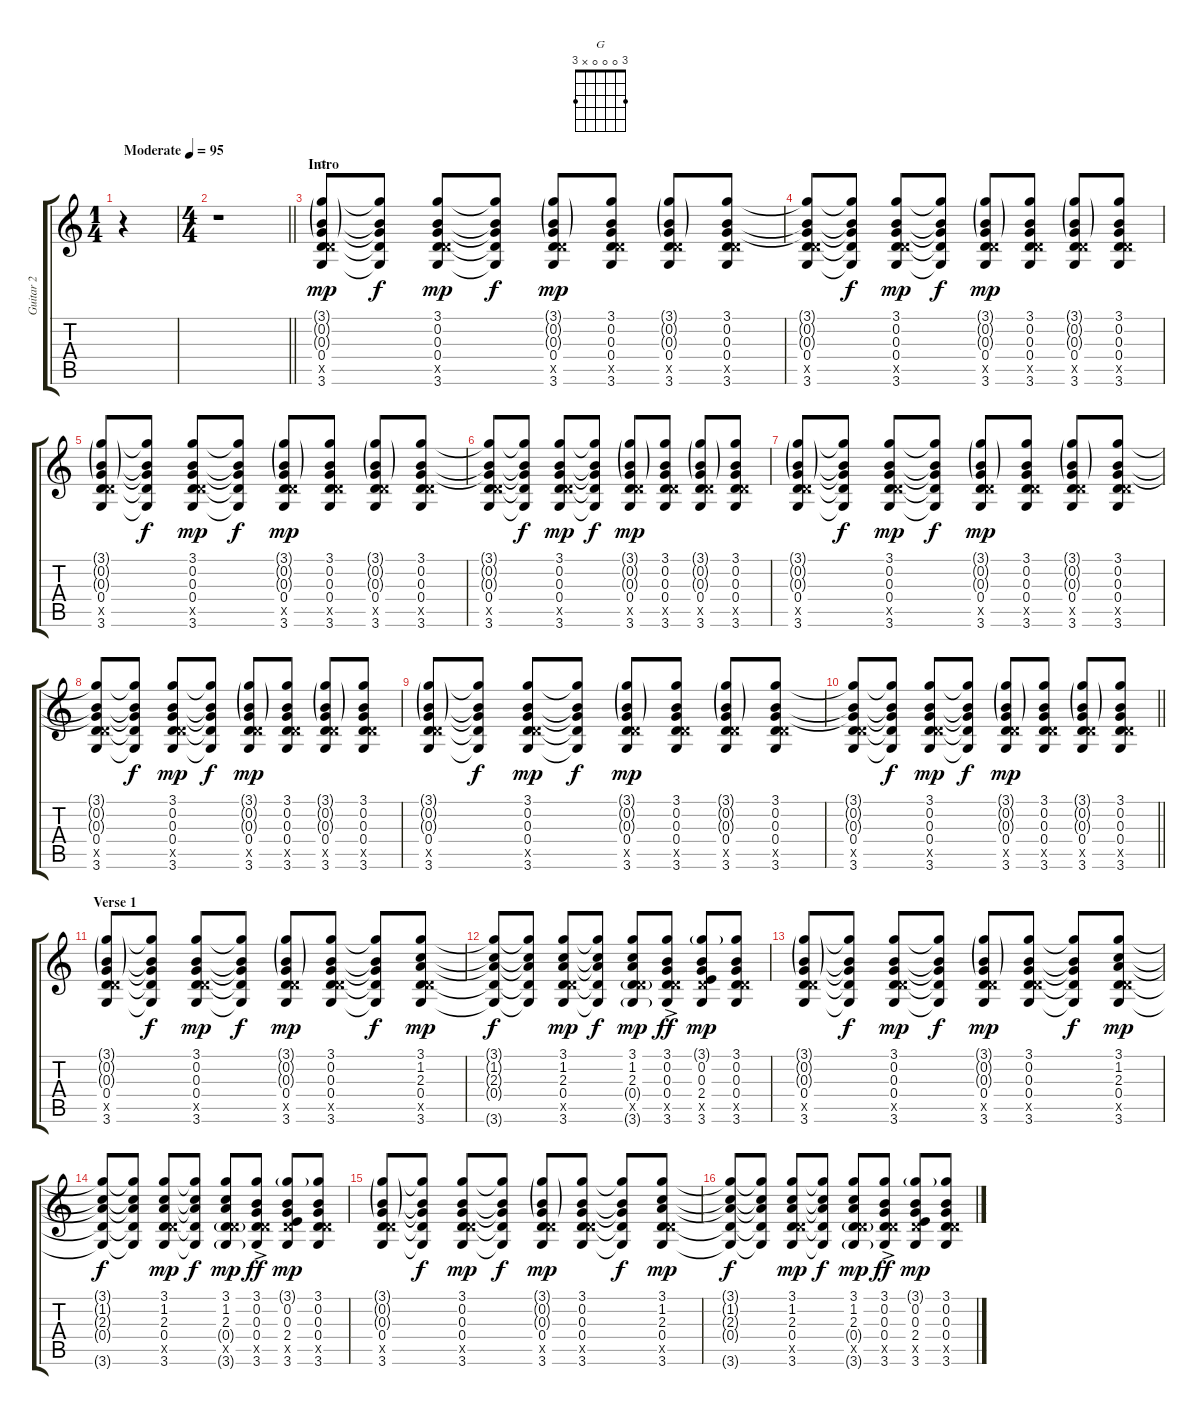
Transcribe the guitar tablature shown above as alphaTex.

\track ("Guitar 2" "Guitar 2") {instrument acousticguitarsteel}
\staff {score tabs}
\tuning (E4 B3 G3 D3 A2 E2) {hide}
\chord ("G" 3 0 0 0 x 3)
\ts (1 4)
\tempo (95 "Moderate")
\clef g2
\ks c
r.4{dy mp instrument acousticguitarsteel} |
\ts (4 4)
\barLineRight lightlight
r.1 |
\section ("" "Intro")
(3.1{g} 0.2{g} 0.3{g} 0.4 5.5{x} 3.6).8{ch "G"} (3.1{t} 0.2{t} 0.3{t} 0.4{t} 3.6{t}).8{dy f} (3.1 0.2 0.3 0.4 5.5{x} 3.6).8{dy mp} (3.1{t} 0.2{t} 0.3{t} 0.4{t} 3.6{t}).8{dy f} (3.1{g} 0.2{g} 0.3{g} 0.4 5.5{x} 3.6).8{dy mp} (3.1 0.2 0.3 0.4 5.5{x} 3.6).8 (3.1{g} 0.2{g} 0.3{g} 0.4 5.5{x} 3.6).8 (3.1 0.2 0.3 0.4 5.5{x} 3.6).8 |
(3.1{t} 0.2{t} 0.3{t} 0.4 5.5{x} 3.6).8 (3.1{t} 0.2{t} 0.3{t} 0.4{t} 3.6{t}).8{dy f} (3.1 0.2 0.3 0.4 5.5{x} 3.6).8{dy mp} (3.1{t} 0.2{t} 0.3{t} 0.4{t} 3.6{t}).8{dy f} (3.1{g} 0.2{g} 0.3{g} 0.4 5.5{x} 3.6).8{dy mp} (3.1 0.2 0.3 0.4 5.5{x} 3.6).8 (3.1{g} 0.2{g} 0.3{g} 0.4 5.5{x} 3.6).8 (3.1 0.2 0.3 0.4 5.5{x} 3.6).8 |
(3.1{g} 0.2{g} 0.3{g} 0.4 5.5{x} 3.6).8 (3.1{t} 0.2{t} 0.3{t} 0.4{t} 3.6{t}).8{dy f} (3.1 0.2 0.3 0.4 5.5{x} 3.6).8{dy mp} (3.1{t} 0.2{t} 0.3{t} 0.4{t} 3.6{t}).8{dy f} (3.1{g} 0.2{g} 0.3{g} 0.4 5.5{x} 3.6).8{dy mp} (3.1 0.2 0.3 0.4 5.5{x} 3.6).8 (3.1{g} 0.2{g} 0.3{g} 0.4 5.5{x} 3.6).8 (3.1 0.2 0.3 0.4 5.5{x} 3.6).8 |
(3.1{t} 0.2{t} 0.3{t} 0.4 5.5{x} 3.6).8 (3.1{t} 0.2{t} 0.3{t} 0.4{t} 3.6{t}).8{dy f} (3.1 0.2 0.3 0.4 5.5{x} 3.6).8{dy mp} (3.1{t} 0.2{t} 0.3{t} 0.4{t} 3.6{t}).8{dy f} (3.1{g} 0.2{g} 0.3{g} 0.4 5.5{x} 3.6).8{dy mp} (3.1 0.2 0.3 0.4 5.5{x} 3.6).8 (3.1{g} 0.2{g} 0.3{g} 0.4 5.5{x} 3.6).8 (3.1 0.2 0.3 0.4 5.5{x} 3.6).8 |
(3.1{g} 0.2{g} 0.3{g} 0.4 5.5{x} 3.6).8 (3.1{t} 0.2{t} 0.3{t} 0.4{t} 3.6{t}).8{dy f} (3.1 0.2 0.3 0.4 5.5{x} 3.6).8{dy mp} (3.1{t} 0.2{t} 0.3{t} 0.4{t} 3.6{t}).8{dy f} (3.1{g} 0.2{g} 0.3{g} 0.4 5.5{x} 3.6).8{dy mp} (3.1 0.2 0.3 0.4 5.5{x} 3.6).8 (3.1{g} 0.2{g} 0.3{g} 0.4 5.5{x} 3.6).8 (3.1 0.2 0.3 0.4 5.5{x} 3.6).8 |
(3.1{t} 0.2{t} 0.3{t} 0.4 5.5{x} 3.6).8 (3.1{t} 0.2{t} 0.3{t} 0.4{t} 3.6{t}).8{dy f} (3.1 0.2 0.3 0.4 5.5{x} 3.6).8{dy mp} (3.1{t} 0.2{t} 0.3{t} 0.4{t} 3.6{t}).8{dy f} (3.1{g} 0.2{g} 0.3{g} 0.4 5.5{x} 3.6).8{dy mp} (3.1 0.2 0.3 0.4 5.5{x} 3.6).8 (3.1{g} 0.2{g} 0.3{g} 0.4 5.5{x} 3.6).8 (3.1 0.2 0.3 0.4 5.5{x} 3.6).8 |
(3.1{g} 0.2{g} 0.3{g} 0.4 5.5{x} 3.6).8 (3.1{t} 0.2{t} 0.3{t} 0.4{t} 3.6{t}).8{dy f} (3.1 0.2 0.3 0.4 5.5{x} 3.6).8{dy mp} (3.1{t} 0.2{t} 0.3{t} 0.4{t} 3.6{t}).8{dy f} (3.1{g} 0.2{g} 0.3{g} 0.4 5.5{x} 3.6).8{dy mp} (3.1 0.2 0.3 0.4 5.5{x} 3.6).8 (3.1{g} 0.2{g} 0.3{g} 0.4 5.5{x} 3.6).8 (3.1 0.2 0.3 0.4 5.5{x} 3.6).8 |
\barLineRight lightlight
(3.1{t} 0.2{t} 0.3{t} 0.4 5.5{x} 3.6).8 (3.1{t} 0.2{t} 0.3{t} 0.4{t} 3.6{t}).8{dy f} (3.1 0.2 0.3 0.4 5.5{x} 3.6).8{dy mp} (3.1{t} 0.2{t} 0.3{t} 0.4{t} 3.6{t}).8{dy f} (3.1{g} 0.2{g} 0.3{g} 0.4 5.5{x} 3.6).8{dy mp} (3.1 0.2 0.3 0.4 5.5{x} 3.6).8 (3.1{g} 0.2{g} 0.3{g} 0.4 5.5{x} 3.6).8 (3.1 0.2 0.3 0.4 5.5{x} 3.6).8 |
\section ("" "Verse 1")
(3.1{g} 0.2{g} 0.3{g} 0.4 5.5{x} 3.6).8 (3.1{t} 0.2{t} 0.3{t} 0.4{t} 3.6{t}).8{dy f} (3.1 0.2 0.3 0.4 5.5{x} 3.6).8{dy mp} (3.1{t} 0.2{t} 0.3{t} 0.4{t} 3.6{t}).8{dy f} (3.1{g} 0.2{g} 0.3{g} 0.4 5.5{x} 3.6).8{dy mp} (3.1 0.2 0.3 0.4 5.5{x} 3.6).8 (3.1{t} 0.2{t} 0.3{t} 0.4{t} 3.6{t}).8{dy f} (3.1 1.2 2.3 0.4 5.5{x} 3.6).8{dy mp} |
(3.1{t} 1.2{t} 2.3{t} 0.4{t} 3.6{t}).8{dy f} (3.1{t} 1.2{t} 2.3{t} 0.4{t} 3.6{t}).8 (3.1 1.2 2.3 0.4 5.5{x} 3.6).8{dy mp} (3.1{t} 1.2{t} 2.3{t} 0.4{t} 3.6{t}).8{dy f} (3.1 1.2 2.3 0.4{g} 5.5{x} 3.6{g}).8{dy mp} (3.1 0.2 0.3 0.4{ac} 5.5{x} 3.6).8{dy ff} (3.1{g} 0.2 0.3 2.4 5.5{x} 3.6).8{dy mp} (3.1 0.2 0.3 0.4 5.5{x} 3.6).8 |
(3.1{g} 0.2{g} 0.3{g} 0.4 5.5{x} 3.6).8 (3.1{t} 0.2{t} 0.3{t} 0.4{t} 3.6{t}).8{dy f} (3.1 0.2 0.3 0.4 5.5{x} 3.6).8{dy mp} (3.1{t} 0.2{t} 0.3{t} 0.4{t} 3.6{t}).8{dy f} (3.1{g} 0.2{g} 0.3{g} 0.4 5.5{x} 3.6).8{dy mp} (3.1 0.2 0.3 0.4 5.5{x} 3.6).8 (3.1{t} 0.2{t} 0.3{t} 0.4{t} 3.6{t}).8{dy f} (3.1 1.2 2.3 0.4 5.5{x} 3.6).8{dy mp} |
(3.1{t} 1.2{t} 2.3{t} 0.4{t} 3.6{t}).8{dy f} (3.1{t} 1.2{t} 2.3{t} 0.4{t} 3.6{t}).8 (3.1 1.2 2.3 0.4 5.5{x} 3.6).8{dy mp} (3.1{t} 1.2{t} 2.3{t} 0.4{t} 3.6{t}).8{dy f} (3.1 1.2 2.3 0.4{g} 5.5{x} 3.6{g}).8{dy mp} (3.1 0.2 0.3 0.4{ac} 5.5{x} 3.6).8{dy ff} (3.1{g} 0.2 0.3 2.4 5.5{x} 3.6).8{dy mp} (3.1 0.2 0.3 0.4 5.5{x} 3.6).8 |
(3.1{g} 0.2{g} 0.3{g} 0.4 5.5{x} 3.6).8 (3.1{t} 0.2{t} 0.3{t} 0.4{t} 3.6{t}).8{dy f} (3.1 0.2 0.3 0.4 5.5{x} 3.6).8{dy mp} (3.1{t} 0.2{t} 0.3{t} 0.4{t} 3.6{t}).8{dy f} (3.1{g} 0.2{g} 0.3{g} 0.4 5.5{x} 3.6).8{dy mp} (3.1 0.2 0.3 0.4 5.5{x} 3.6).8 (3.1{t} 0.2{t} 0.3{t} 0.4{t} 3.6{t}).8{dy f} (3.1 1.2 2.3 0.4 5.5{x} 3.6).8{dy mp} |
(3.1{t} 1.2{t} 2.3{t} 0.4{t} 3.6{t}).8{dy f} (3.1{t} 1.2{t} 2.3{t} 0.4{t} 3.6{t}).8 (3.1 1.2 2.3 0.4 5.5{x} 3.6).8{dy mp} (3.1{t} 1.2{t} 2.3{t} 0.4{t} 3.6{t}).8{dy f} (3.1 1.2 2.3 0.4{g} 5.5{x} 3.6{g}).8{dy mp} (3.1 0.2 0.3 0.4{ac} 5.5{x} 3.6).8{dy ff} (3.1{g} 0.2 0.3 2.4 5.5{x} 3.6).8{dy mp} (3.1 0.2 0.3 0.4 5.5{x} 3.6).8
